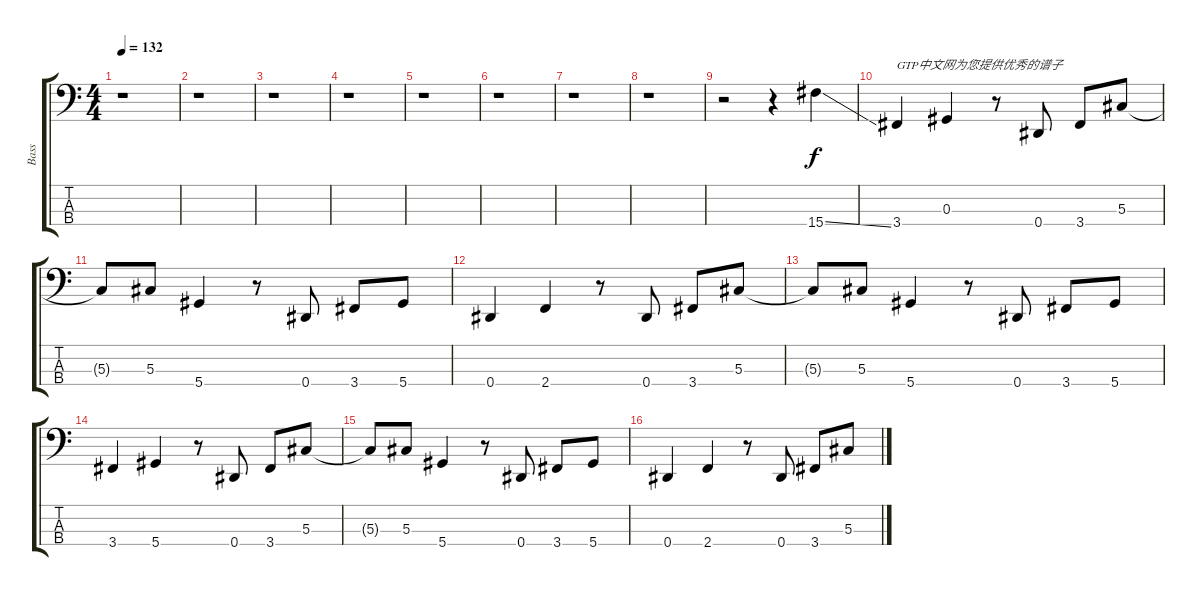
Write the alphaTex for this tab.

\track ("Bass" "Bass") {instrument electricbasspick}
\staff {score tabs}
\tuning (Gb2 Db2 Ab1 Eb1) {hide}
\ts (4 4)
\tempo 132
\clef f4
\ks c
r.1{dy f instrument electricbasspick} |
r.1 |
r.1 |
r.1 |
r.1 |
r.1 |
r.1 |
r.1 |
r.2 r.4 15.4{ss}.4 |
3.4.4{txt "GTP中文网为您提供优秀的谱子"} 0.3.4 r.8 0.4.8 3.4.8 5.3.8 |
5.3{t}.8 5.3.8 5.4.4 r.8 0.4.8 3.4.8 5.4.8 |
0.4.4 2.4.4 r.8 0.4.8 3.4.8 5.3.8 |
5.3{t}.8 5.3.8 5.4.4 r.8 0.4.8 3.4.8 5.4.8 |
3.4.4 5.4.4 r.8 0.4.8 3.4.8 5.3.8 |
5.3{t}.8 5.3.8 5.4.4 r.8 0.4.8 3.4.8 5.4.8 |
0.4.4 2.4.4 r.8 0.4.8 3.4.8 5.3.8
